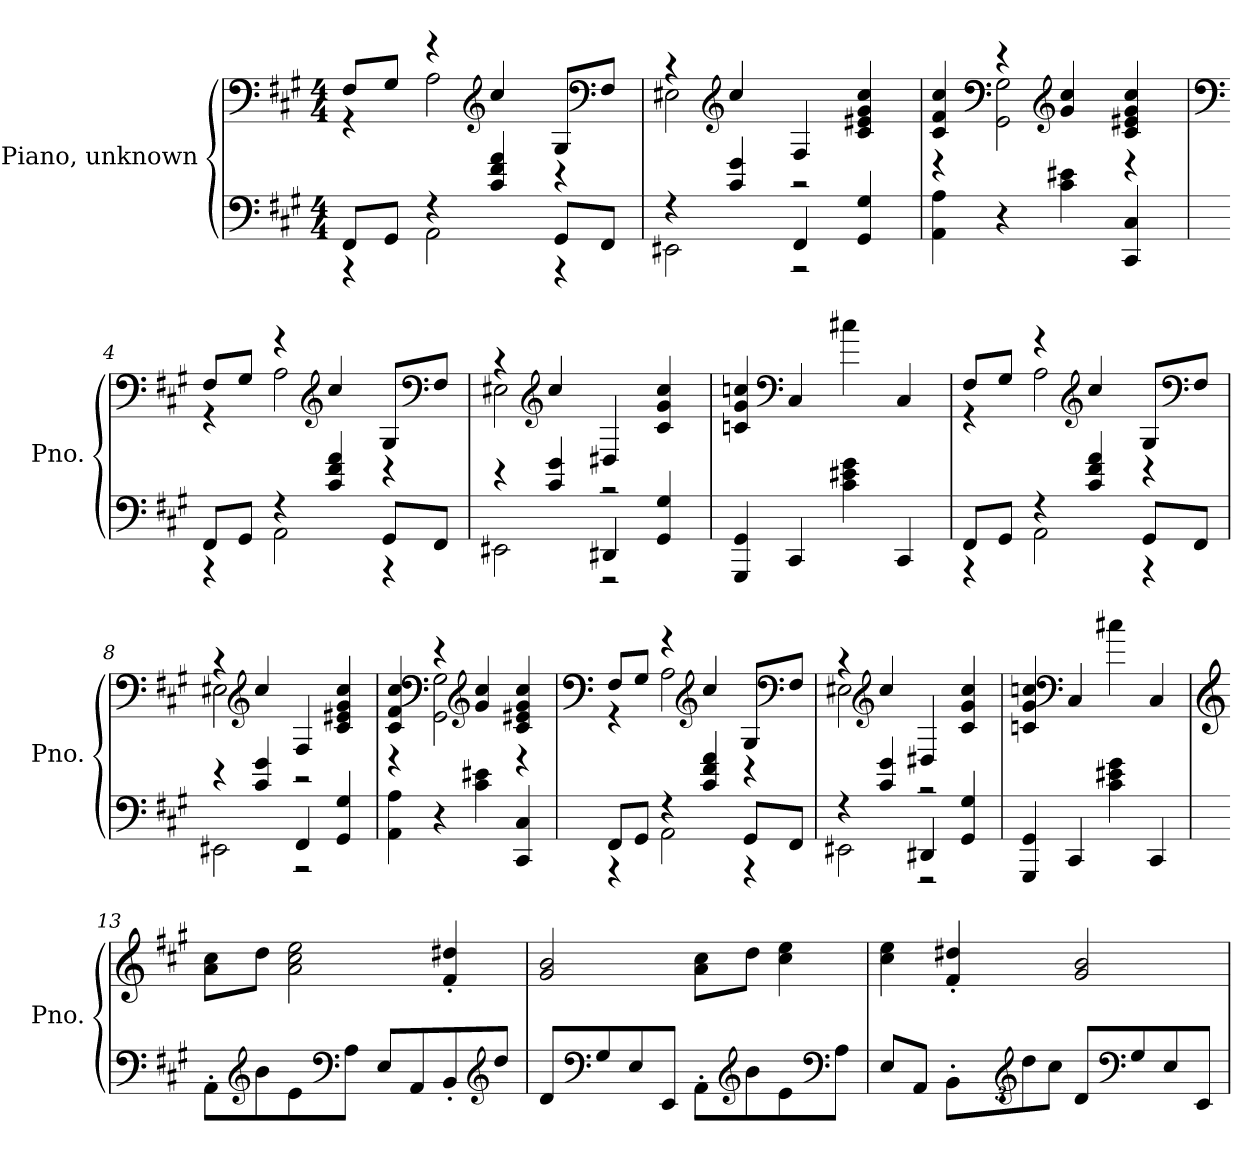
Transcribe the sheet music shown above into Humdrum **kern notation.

**kern	**kern
*part1	*part1
*staff2	*staff1
*I"Piano, unknown	*
*I'Pno.	*
*clefF4	*clefF4
*k[f#c#g#]	*k[f#c#g#]
*M4/4	*M4/4
*MM120	*MM120
=1	=1
*^	*^
8FF#/L	4r	8F#/L	4r
8GG#/J	.	8G#/J	.
4r	2AA\	4r	2A\
*	*	*clefG2	*
4c#/ 4f#/ 4a/	.	4cc#/	.
8GG#/L	4r	8G#/L	4r
*	*	*clefF4	*
8FF#/J	.	8F#/J	.
=2	=2	=2	=2
4r	2EE#X\	4r	2E#X\
*	*	*clefG2	*
4c#/ 4g#/	.	4cc#/	.
4FF#/	2r	4F#/	2r
4GG#/ 4G#/	.	4c#/ 4e#X/ 4g#/ 4cc#/	.
*v	*v	*	*
=3	=3	=3
4AA\ 4A\	4c#/ 4f#/ 4cc#/	4r
*	*clefF4	*
4r	4r	2GG#\ 2G#\
*	*clefG2	*
4c#\ 4e#X\	4g#/ 4cc#/	.
4CC#/ 4C#/	4c#/ 4e#X/ 4g#/ 4cc#/	4r
=4	=4	=4
*	*clefF4	*
*^	*	*
8FF#/L	4r	8F#/L	4r
8GG#/J	.	8G#/J	.
4r	2AA\	4r	2A\
*	*	*clefG2	*
4c#/ 4f#/ 4a/	.	4cc#/	.
8GG#/L	4r	8G#/L	4r
*	*	*clefF4	*
8FF#/J	.	8F#/J	.
!!LO:LB:g=z	!!
=5	=5	=5	=5
4r	2EE#X\	4r	2E#X\
*	*	*clefG2	*
4c#/ 4g#/	.	4cc#/	.
4DD#X/	2r	4D#X/	2r
4GG#/ 4G#/	.	4c#/ 4g#/ 4cc#/	.
*v	*v	*	*
*	*v	*v
=6	=6
4GGG#/ 4GG#/	4cn/ 4g#/ 4ccn/
*	*clefF4
4CC#/	4C#/
4c#\ 4e#X\ 4g#\	4cc#X\
4CC#/	4C#/
=7	=7
*^	*^
8FF#/L	4r	8F#/L	4r
8GG#/J	.	8G#/J	.
4r	2AA\	4r	2A\
*	*	*clefG2	*
4c#/ 4f#/ 4a/	.	4cc#/	.
8GG#/L	4r	8G#/L	4r
*	*	*clefF4	*
8FF#/J	.	8F#/J	.
=8	=8	=8	=8
4r	2EE#X\	4r	2E#X\
*	*	*clefG2	*
4c#/ 4g#/	.	4cc#/	.
4FF#/	2r	4F#/	2r
4GG#/ 4G#/	.	4c#/ 4e#X/ 4g#/ 4cc#/	.
*v	*v	*	*
!!LO:LB:g=z	!!
=9	=9	=9
4AA\ 4A\	4c#/ 4f#/ 4cc#/	4r
*	*clefF4	*
4r	4r	2GG#\ 2G#\
*	*clefG2	*
4c#\ 4e#X\	4g#/ 4cc#/	.
4CC#/ 4C#/	4c#/ 4e#X/ 4g#/ 4cc#/	4r
=10	=10	=10
*	*clefF4	*
*^	*	*
8FF#/L	4r	8F#/L	4r
8GG#/J	.	8G#/J	.
4r	2AA\	4r	2A\
*	*	*clefG2	*
4c#/ 4f#/ 4a/	.	4cc#/	.
8GG#/L	4r	8G#/L	4r
*	*	*clefF4	*
8FF#/J	.	8F#/J	.
=11	=11	=11	=11
4r	2EE#X\	4r	2E#X\
*	*	*clefG2	*
4c#/ 4g#/	.	4cc#/	.
4DD#X/	2r	4D#X/	2r
4GG#/ 4G#/	.	4c#/ 4g#/ 4cc#/	.
*v	*v	*	*
*	*v	*v
=12	=12
4GGG#/ 4GG#/	4cn/ 4g#/ 4ccn/
*	*clefF4
4CC#/	4C#/
4c#\ 4e#X\ 4g#\	4cc#X\
4CC#/	4C#/
!!LO:LB:g=z
=13	=13
*	*clefG2
8AA'\L	8a\ 8cc#\L
*clefG2	*
8b\	8dd\J
8e\	2a\ 2cc#\ 2ee\
*clefF4	*
8A\J	.
8E/L	.
8AA/	.
8BB'/	4f#/' 4dd#X/'
*clefG2	*
8dd/J	.
=14	=14
8d/L	2g#/ 2b/
*clefF4	*
8G#/	.
8E/	.
8EE/J	.
8AA'\L	8a\ 8cc#\L
*clefG2	*
8b\	8dd\J
8e\	4cc#\ 4ee\
*clefF4	*
8A\J	.
=15	=15
8E/L	4cc#\ 4ee\
8AA/J	.
*Xbrackettup	*
12BB'\L	4f#/' 4dd#X/'
*clefG2	*
12dd\	.
12cc#\J	.
8d/L	2g#/ 2b/
*clefF4	*
8G#/	.
8E/	.
8EE/J	.
=	=
*-	*-
